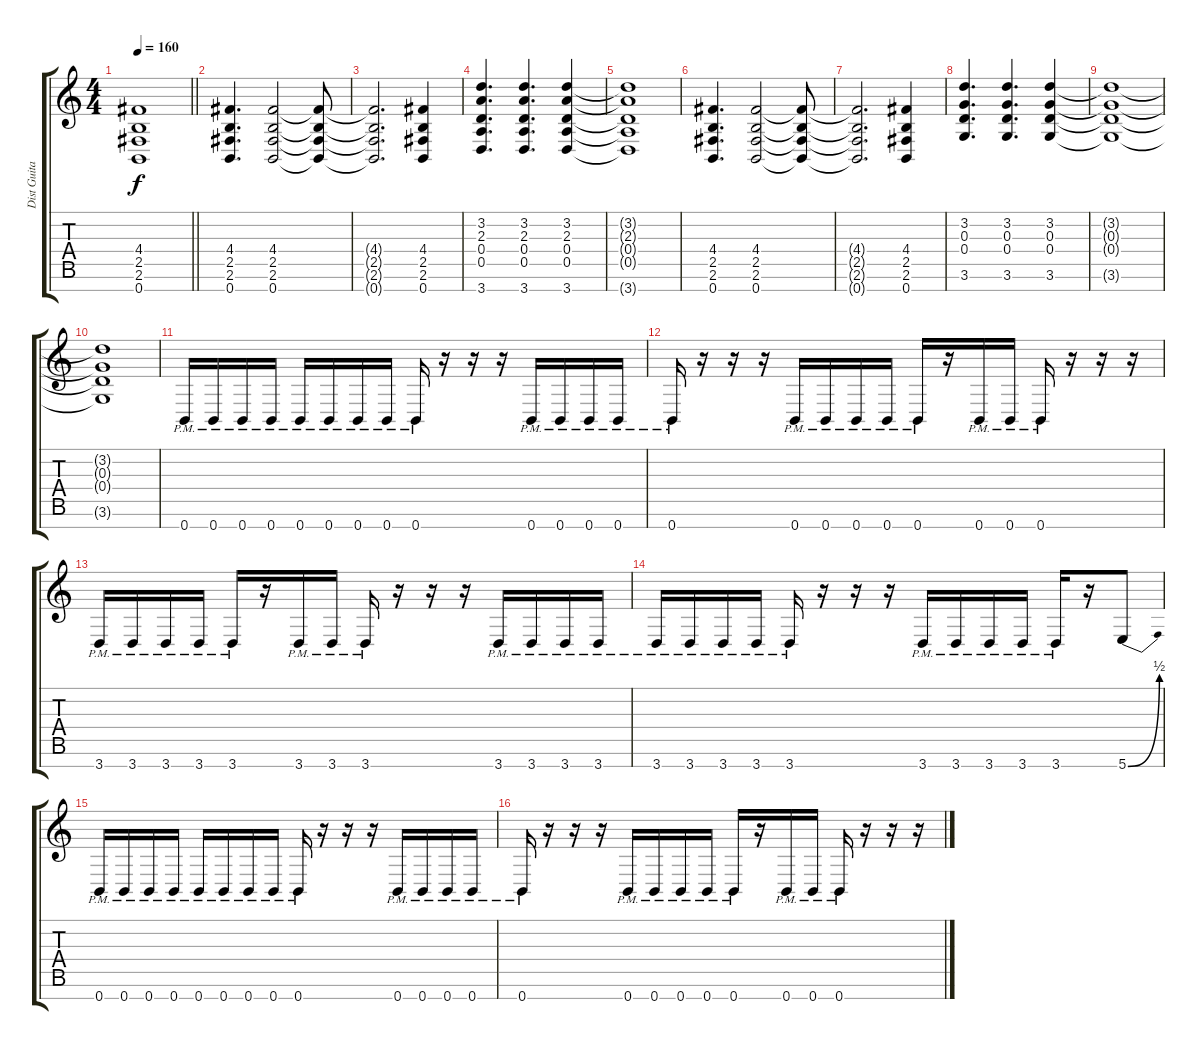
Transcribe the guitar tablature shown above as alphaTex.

\track ("Dist Guitar L" "Dist Guita") {instrument overdrivenguitar}
\staff {score tabs}
\tuning (E4 B3 G3 D3 A2 E2 B1) {hide}
\ts (4 4)
\tempo 160
\clef g2
\barLineRight lightlight
\ks c
(4.4{t} 2.5{t} 2.6{t} 0.7{t}).1{dy f} |
(4.4 2.5 2.6 0.7).4{d} (4.4 2.5 2.6 0.7).2 (4.4{t} 2.5{t} 2.6{t} 0.7{t}).8 |
(4.4{t} 2.5{t} 2.6{t} 0.7{t}).2{d} (4.4 2.5 2.6 0.7).4 |
(3.2 2.3 0.4 0.5 3.7).4{d} (3.2 2.3 0.4 0.5 3.7).4{d} (3.2 2.3 0.4 0.5 3.7).4 |
(3.2{t} 2.3{t} 0.4{t} 0.5{t} 3.7{t}).1 |
(4.4 2.5 2.6 0.7).4{d} (4.4 2.5 2.6 0.7).2 (4.4{t} 2.5{t} 2.6{t} 0.7{t}).8 |
(4.4{t} 2.5{t} 2.6{t} 0.7{t}).2{d} (4.4 2.5 2.6 0.7).4 |
(3.2 0.3 0.4 3.6).4{d} (3.2 0.3 0.4 3.6).4{d} (3.2 0.3 0.4 3.6).4 |
(3.2{t} 0.3{t} 0.4{t} 3.6{t}).1 |
(3.2{t} 0.3{t} 0.4{t} 3.6{t}).1 |
0.7{pm}.16 0.7{pm}.16 0.7{pm}.16 0.7{pm}.16 0.7{pm}.16 0.7{pm}.16 0.7{pm}.16 0.7{pm}.16 0.7{pm}.16 r.16 r.16 r.16 0.7{pm}.16 0.7{pm}.16 0.7{pm}.16 0.7{pm}.16 |
0.7{pm}.16 r.16 r.16 r.16 0.7{pm}.16 0.7{pm}.16 0.7{pm}.16 0.7{pm}.16 0.7{pm}.16 r.16 0.7{pm}.16 0.7{pm}.16 0.7{pm}.16 r.16 r.16 r.16 |
3.7{pm}.16 3.7{pm}.16 3.7{pm}.16 3.7{pm}.16 3.7{pm}.16 r.16 3.7{pm}.16 3.7{pm}.16 3.7{pm}.16 r.16 r.16 r.16 3.7{pm}.16 3.7{pm}.16 3.7{pm}.16 3.7{pm}.16 |
3.7{pm}.16 3.7{pm}.16 3.7{pm}.16 3.7{pm}.16 3.7{pm}.16 r.16 r.16 r.16 3.7{pm}.16 3.7{pm}.16 3.7{pm}.16 3.7{pm}.16 3.7{pm}.16 r.16 5.7{be (bend 0 0 60 2)}.8 |
0.7{pm}.16 0.7{pm}.16 0.7{pm}.16 0.7{pm}.16 0.7{pm}.16 0.7{pm}.16 0.7{pm}.16 0.7{pm}.16 0.7{pm}.16 r.16 r.16 r.16 0.7{pm}.16 0.7{pm}.16 0.7{pm}.16 0.7{pm}.16 |
0.7{pm}.16 r.16 r.16 r.16 0.7{pm}.16 0.7{pm}.16 0.7{pm}.16 0.7{pm}.16 0.7{pm}.16 r.16 0.7{pm}.16 0.7{pm}.16 0.7{pm}.16 r.16 r.16 r.16
